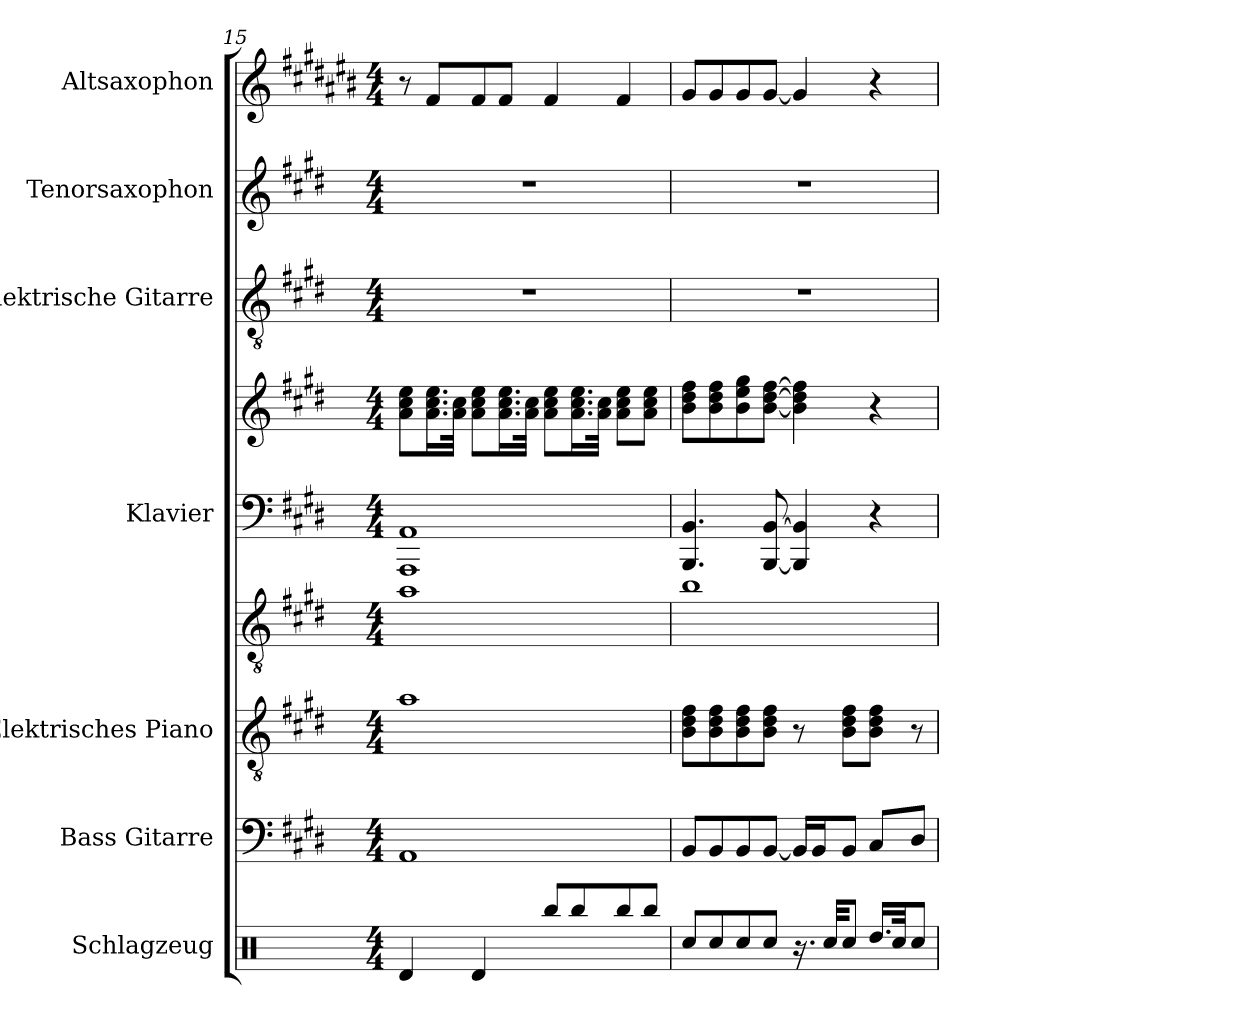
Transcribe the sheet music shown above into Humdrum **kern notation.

**kern	**kern	**kern	**kern	**kern	**kern	**kern	**kern	**kern
*part7	*part6	*part5	*part5	*part4	*part4	*part3	*part2	*part1
*staff9	*staff8	*staff7	*staff6	*staff5	*staff4	*staff3	*staff2	*staff1
*I"Schlagzeug	*I"Bass Gitarre	*I"Elektrisches Piano	*	*I"Klavier	*	*I"Elektrische Gitarre	*I"Tenorsaxophon	*I"Altsaxophon
*I'Schlgz.	*I'B.-Git.	*I'E-Pno.	*	*I'Klav.	*	*I'E-Git.	*I'T. Sax.	*I'A. Sax.
!!LO:PB:g=z
*clefX	*clefF4	*clefGv2	*clefGv2	*clefF4	*clefG2	*clefGv2	*clefG2	*clefG2
*	*ITrd7c12	*	*	*	*	*	*ITrd8c14	*ITrd5c9
*k[]	*k[f#c#g#d#]	*k[f#c#g#d#]	*k[f#c#g#d#]	*k[f#c#g#d#]	*k[f#c#g#d#]	*k[f#c#g#d#]	*k[f#c#g#d#]	*k[f#c#g#d#]
*M4/4	*M4/4	*M4/4	*M4/4	*M4/4	*M4/4	*M4/4	*M4/4	*M4/4
=15	=15	=15	=15	=15	=15	=15	=15	=15
4Rd/	1AAA	1a	1a	1AAA 1AA	8a\ 8cc#\ 8ee\L	1r	1r	8r
.	.	.	.	.	16.a\ 16.cc#\ 16.ee\L	.	.	8A/L
.	.	.	.	.	32a\ 32cc#\JJk	.	.	.
4Rd/	.	.	.	.	8a\ 8cc#\ 8ee\L	.	.	8A/
.	.	.	.	.	16.a\ 16.cc#\ 16.ee\L	.	.	8A/J
.	.	.	.	.	32a\ 32cc#\JJk	.	.	.
8Rbb/L	.	.	.	.	8a\ 8cc#\ 8ee\L	.	.	4A/
8Rbb/	.	.	.	.	16.a\ 16.cc#\ 16.ee\L	.	.	.
.	.	.	.	.	32a\ 32cc#\JJk	.	.	.
8Rbb/	.	.	.	.	8a\ 8cc#\ 8ee\L	.	.	4A/
8Rbb/J	.	.	.	.	8a\ 8cc#\ 8ee\J	.	.	.
=16	=16	=16	=16	=16	=16	=16	=16	=16
8Rcc/L	8BBB/L	8B\ 8d#\ 8f#\L	1b	4.BBB/ 4.BB/	8b\ 8dd#\ 8ff#\L	1r	1r	8B/L
8Rcc/	8BBB/	8B\ 8d#\ 8f#\	.	.	8b\ 8dd#\ 8ff#\	.	.	8B/
8Rcc/	8BBB/	8B\ 8d#\ 8f#\	.	.	8b\ 8ee\ 8gg#\	.	.	8B/
8Rcc/J	[8BBB/J	8B\ 8d#\ 8f#\J	.	[8BBB/ [8BB/	[8b\ [8dd#\ [8ff#\J	.	.	[8B/J
16.r	16BBB/LL]	8r	.	4BBB/] 4BB/]	4b\] 4dd#\] 4ff#\]	.	.	4B/]
.	16BBB/J	.	.	.	.	.	.	.
32Rcc/KKL	.	.	.	.	.	.	.	.
8Rcc/J	8BBB/J	8B\ 8d#\ 8f#\L	.	.	.	.	.	.
16.Rdd/LL	8CC#/L	8B\ 8d#\ 8f#\J	.	4r	4r	.	.	4r
32Rcc/JK	.	.	.	.	.	.	.	.
8Rcc/J	8DD#/J	8r	.	.	.	.	.	.
=	=	=	=	=	=	=	=	=
*-	*-	*-	*-	*-	*-	*-	*-	*-
